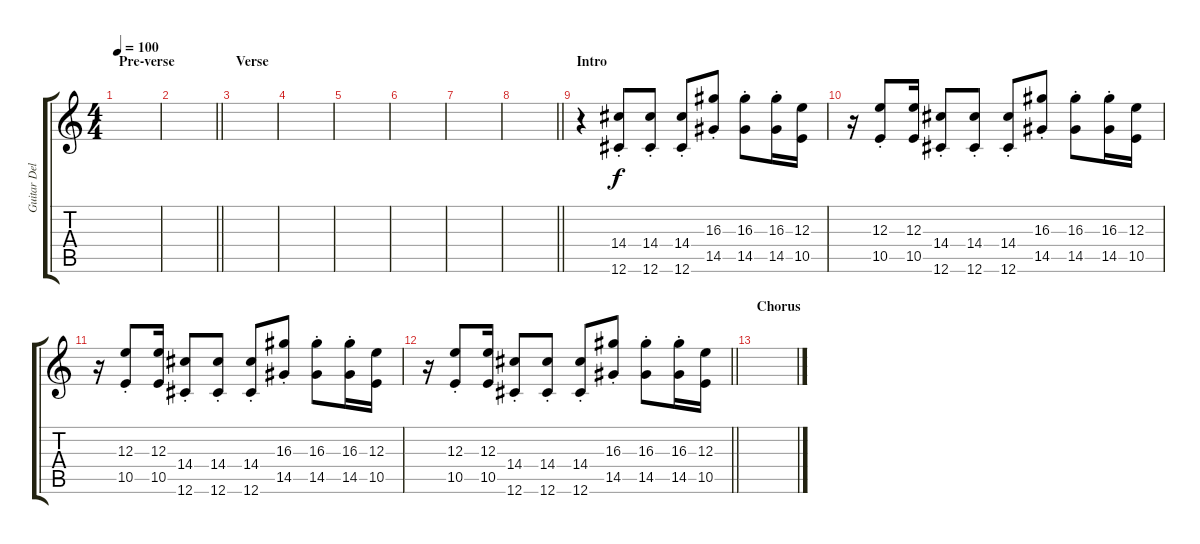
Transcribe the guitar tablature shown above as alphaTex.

\track ("Guitar Delay 2" "Guitar Del") {instrument distortionguitar}
\staff {score tabs}
\tuning (Db4 Ab3 E3 B2 Gb2 Db2) {hide}
\ts (4 4)
\section ("" "Pre-verse")
\tempo 100
\clef g2
\ks c
|
\barLineRight lightlight
|
\section ("" "Verse")
|
|
|
|
|
\barLineRight lightlight
|
\section ("" "Intro")
r.4 (14.4{st} 12.6{st}).8 (14.4{st} 12.6{st}).8 (14.4{st} 12.6{st}).8 (16.3{st} 14.5{st}).8 (16.3{st} 14.5{st}).8 (16.3{st} 14.5{st}).16 (12.3 10.5).16 |
r.16 (12.3{st} 10.5{st}).8 (12.3 10.5).16 (14.4{st} 12.6{st}).8 (14.4{st} 12.6{st}).8 (14.4{st} 12.6{st}).8 (16.3{st} 14.5{st}).8 (16.3{st} 14.5{st}).8 (16.3{st} 14.5{st}).16 (12.3 10.5).16 |
r.16 (12.3{st} 10.5{st}).8 (12.3 10.5).16 (14.4{st} 12.6{st}).8 (14.4{st} 12.6{st}).8 (14.4{st} 12.6{st}).8 (16.3{st} 14.5{st}).8 (16.3{st} 14.5{st}).8 (16.3{st} 14.5{st}).16 (12.3 10.5).16 |
\barLineRight lightlight
r.16 (12.3{st} 10.5{st}).8 (12.3 10.5).16 (14.4{st} 12.6{st}).8 (14.4{st} 12.6{st}).8 (14.4{st} 12.6{st}).8 (16.3{st} 14.5{st}).8 (16.3{st} 14.5{st}).8 (16.3{st} 14.5{st}).16 (12.3 10.5).16 |
\section ("" "Chorus")
